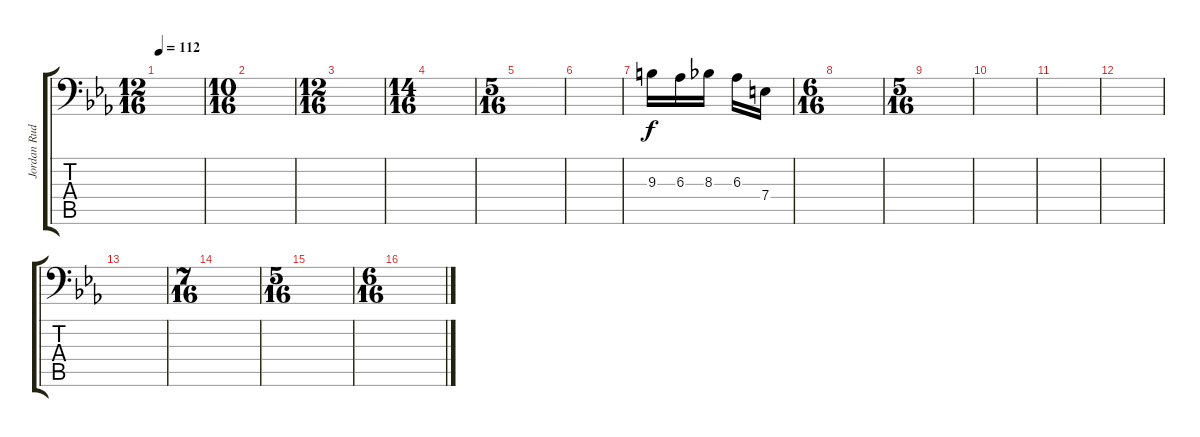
\track ("Jordan Rudess" "Jordan Rud") {instrument electricbassfinger}
\staff {score tabs}
\tuning (C3 G2 D2 A1 E1 B0) {hide}
\ts (12 16)
\tempo 112
\clef f4
\ks eb
|
\ts (10 16)
|
\ts (12 16)
|
\ts (14 16)
|
\ts (5 16)
|
|
9.3.16{volume 11 instrument lead1square} 6.3.16 8.3.16 6.3.16 7.4.16 |
\ts (6 16)
|
\ts (5 16)
|
|
|
|
|
\ts (7 16)
|
\ts (5 16)
|
\ts (6 16)
